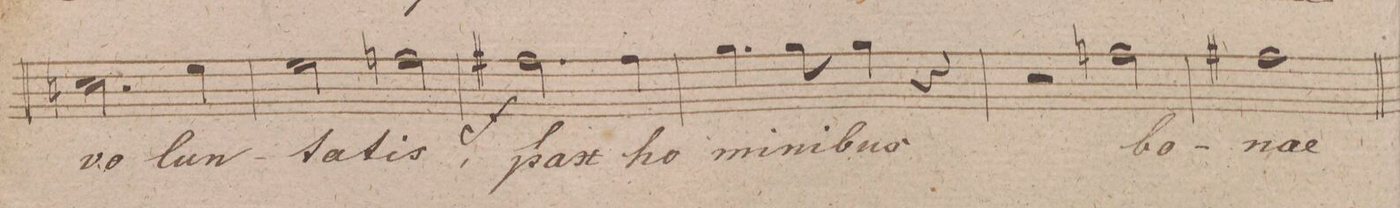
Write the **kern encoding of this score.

**kern	**text	**text	**dynam
*I"Alto.	*	*	*
*clefC3	*	*	*
*k[f#c#g#d#]	*	*	*
*met(c)	*	*	*
*M4/4	*	*	*
2.dn\	vo-	.	.
4f#\	-lun-	.	.
=36	=36	=36	=36
2f#\	-ta-	.	.
2gn\	-tis,	.	.
=37	=37	=37	=37
2.g#X\	pax	.	f
4g#\	ho-	.	.
=38	=38	=38	=38
4.a\	-mi-	.	.
8a\	-ni-	.	.
4a\	-bus,	.	.
4r	.	.	.
=39	=39	=39	=39
2r	.	.	.
2gn\	bo-	.	.
=40	=40	=40	=40
1g#\	-nae	.	.
=41	=41	=41	=41
*-	*-	*-	*-
